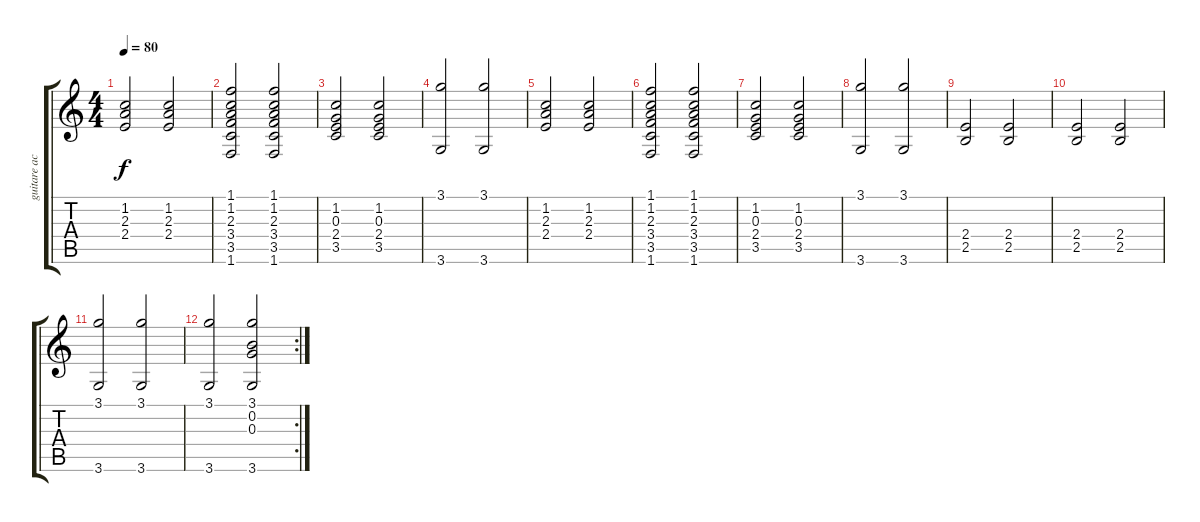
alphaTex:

\track ("guitare accompagnement" "guitare ac") {instrument electricguitarmuted}
\staff {score tabs}
\tuning (E4 B3 G3 D3 A2 E2) {hide}
\ts (4 4)
\tempo 80
\clef g2
\ks c
(1.2 2.3 2.4).2{dy f} (1.2 2.3 2.4).2 |
(1.1 1.2 2.3 3.4 3.5 1.6).2 (1.1 1.2 2.3 3.4 3.5 1.6).2 |
(1.2 0.3 2.4 3.5).2 (1.2 0.3 2.4 3.5).2 |
(3.1 3.6).2 (3.1 3.6).2 |
(1.2 2.3 2.4).2 (1.2 2.3 2.4).2 |
(1.1 1.2 2.3 3.4 3.5 1.6).2 (1.1 1.2 2.3 3.4 3.5 1.6).2 |
(1.2 0.3 2.4 3.5).2 (1.2 0.3 2.4 3.5).2 |
(3.1 3.6).2 (3.1 3.6).2 |
(2.4 2.5).2 (2.4 2.5).2 |
(2.4 2.5).2 (2.4 2.5).2 |
(3.1 3.6).2 (3.1 3.6).2 |
\rc 2
(3.1 3.6).2 (3.1 0.2 0.3 3.6).2
